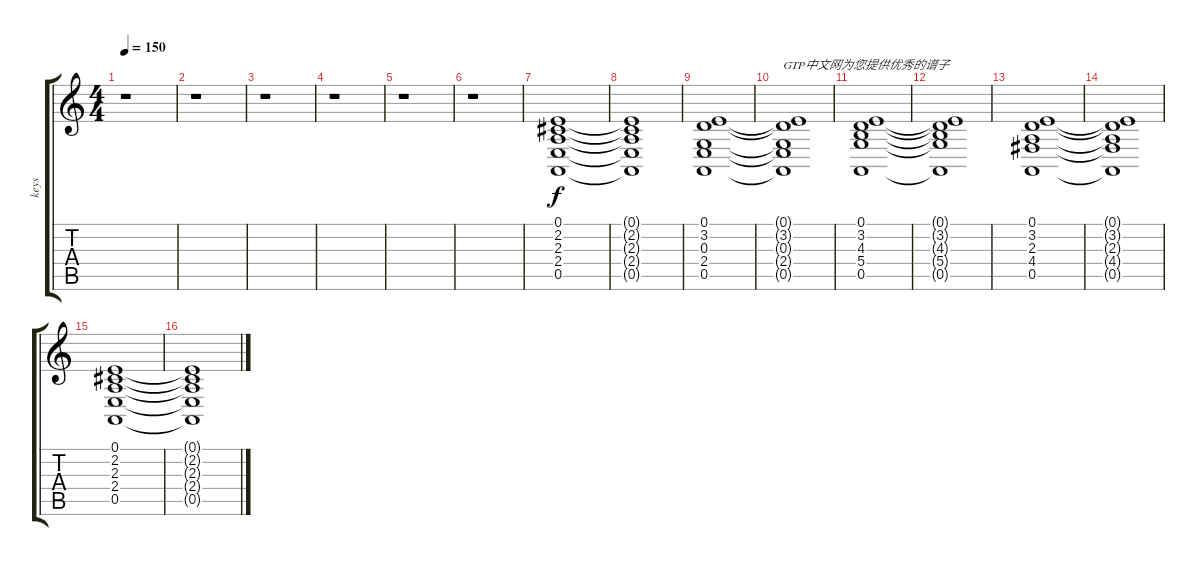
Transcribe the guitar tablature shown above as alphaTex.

\track ("keys" "keys") {instrument stringensemble1}
\staff {score tabs}
\tuning (E4 B3 G3 D3 A2 E2) {hide}
\ts (4 4)
\tempo 150
\clef g2
\ks c
r.1{dy f instrument stringensemble1} |
r.1 |
r.1 |
r.1 |
r.1 |
r.1 |
(0.1 2.2 2.3 2.4 0.5).1 |
(0.1{t} 2.2{t} 2.3{t} 2.4{t} 0.5{t}).1 |
(0.1 3.2 0.3 2.4 0.5).1 |
(0.1{t} 3.2{t} 0.3{t} 2.4{t} 0.5{t}).1{txt "GTP中文网为您提供优秀的谱子"} |
(0.1 3.2 4.3 5.4 0.5).1 |
(0.1{t} 3.2{t} 4.3{t} 5.4{t} 0.5{t}).1 |
(0.1 3.2 2.3 4.4 0.5).1 |
(0.1{t} 3.2{t} 2.3{t} 4.4{t} 0.5{t}).1 |
(0.1 2.2 2.3 2.4 0.5).1 |
(0.1{t} 2.2{t} 2.3{t} 2.4{t} 0.5{t}).1
